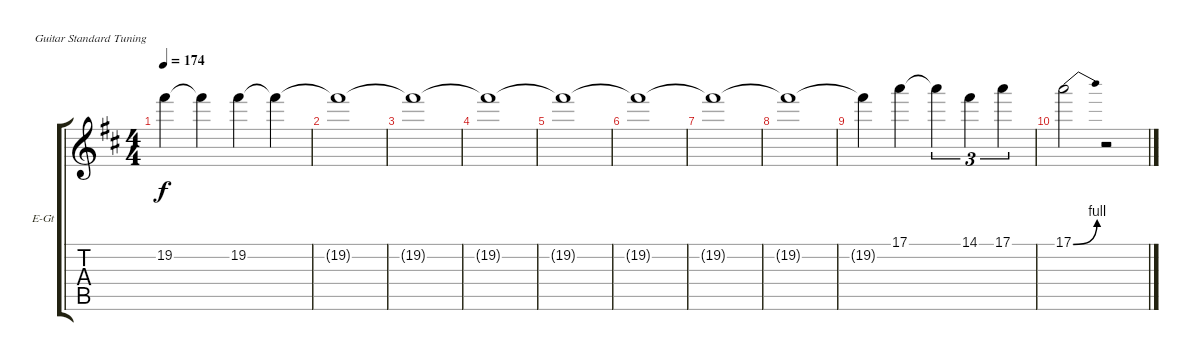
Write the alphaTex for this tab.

\bracketExtendMode groupsimilarinstruments
\firstSystemTrackNameOrientation horizontal
\otherSystemsTrackNameOrientation horizontal
\track ("Track 1" "E-Gt") {instrument distortionguitar}
\staff {score tabs}
\tuning (E4 B3 G3 D3 A2 E2)
\ts (4 4)
\tempo 174
\clef g2
\ks bminor
19.2.4{dy f} 19.2{t}.4 19.2.4 19.2{t}.4 |
19.2{t}.1 |
19.2{t}.1 |
19.2{t}.1 |
19.2{t}.1 |
19.2{t}.1 |
19.2{t}.1 |
19.2{t}.1 |
19.2{t}.4 17.1.4 17.1{t}.4{tu (3 2)} 14.1.4{tu (3 2)} 17.1.4{tu (3 2)} |
17.1{be (bend 0 0 60 4)}.2 r.2
